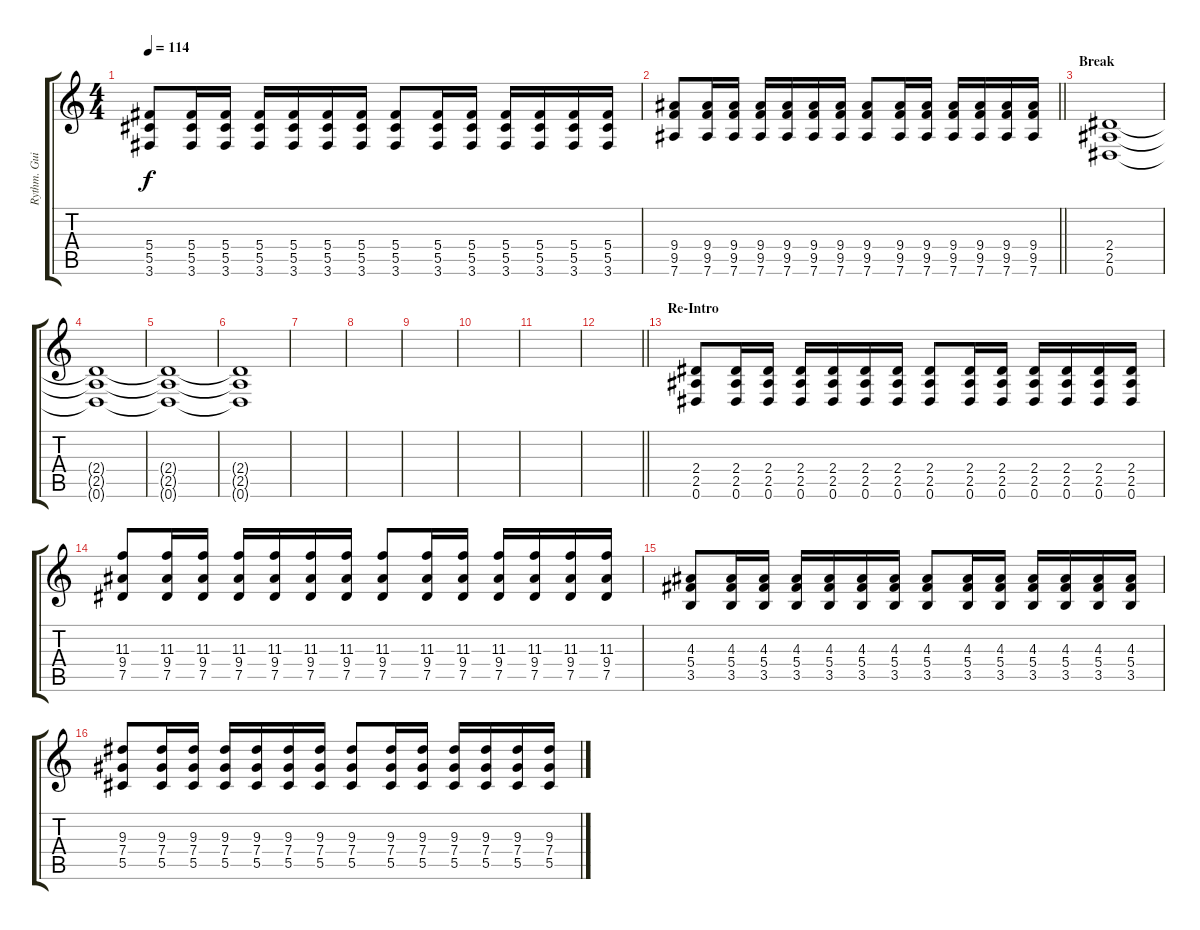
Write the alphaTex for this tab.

\track ("Rythm. Guitar" "Rythm. Gui") {instrument distortionguitar}
\staff {score tabs}
\tuning (Eb4 Bb3 Gb3 Db3 Ab2 Eb2) {hide}
\ts (4 4)
\tempo 114
\clef g2
\ks c
(5.4 5.5 3.6).8{dy f} (5.4 5.5 3.6).16 (5.4 5.5 3.6).16 (5.4 5.5 3.6).16 (5.4 5.5 3.6).16 (5.4 5.5 3.6).16 (5.4 5.5 3.6).16 (5.4 5.5 3.6).8 (5.4 5.5 3.6).16 (5.4 5.5 3.6).16 (5.4 5.5 3.6).16 (5.4 5.5 3.6).16 (5.4 5.5 3.6).16 (5.4 5.5 3.6).16 |
\barLineRight lightlight
(9.4 9.5 7.6).8 (9.4 9.5 7.6).16 (9.4 9.5 7.6).16 (9.4 9.5 7.6).16 (9.4 9.5 7.6).16 (9.4 9.5 7.6).16 (9.4 9.5 7.6).16 (9.4 9.5 7.6).8 (9.4 9.5 7.6).16 (9.4 9.5 7.6).16 (9.4 9.5 7.6).16 (9.4 9.5 7.6).16 (9.4 9.5 7.6).16 (9.4 9.5 7.6).16 |
\section ("" "Break")
(2.4 2.5 0.6).1{volume 0} |
(2.4{t} 2.5{t} 0.6{t}).1 |
(2.4{t} 2.5{t} 0.6{t}).1 |
(2.4{t} 2.5{t} 0.6{t}).1 |
|
|
|
|
|
\barLineRight lightlight
|
\section ("" "Re-Intro")
(2.4 2.5 0.6).8{volume 16} (2.4 2.5 0.6).16 (2.4 2.5 0.6).16 (2.4 2.5 0.6).16 (2.4 2.5 0.6).16 (2.4 2.5 0.6).16 (2.4 2.5 0.6).16 (2.4 2.5 0.6).8 (2.4 2.5 0.6).16 (2.4 2.5 0.6).16 (2.4 2.5 0.6).16 (2.4 2.5 0.6).16 (2.4 2.5 0.6).16 (2.4 2.5 0.6).16 |
(11.3 9.4 7.5).8 (11.3 9.4 7.5).16 (11.3 9.4 7.5).16 (11.3 9.4 7.5).16 (11.3 9.4 7.5).16 (11.3 9.4 7.5).16 (11.3 9.4 7.5).16 (11.3 9.4 7.5).8 (11.3 9.4 7.5).16 (11.3 9.4 7.5).16 (11.3 9.4 7.5).16 (11.3 9.4 7.5).16 (11.3 9.4 7.5).16 (11.3 9.4 7.5).16 |
(4.3 5.4 3.5).8 (4.3 5.4 3.5).16 (4.3 5.4 3.5).16 (4.3 5.4 3.5).16 (4.3 5.4 3.5).16 (4.3 5.4 3.5).16 (4.3 5.4 3.5).16 (4.3 5.4 3.5).8 (4.3 5.4 3.5).16 (4.3 5.4 3.5).16 (4.3 5.4 3.5).16 (4.3 5.4 3.5).16 (4.3 5.4 3.5).16 (4.3 5.4 3.5).16 |
(9.3 7.4 5.5).8 (9.3 7.4 5.5).16 (9.3 7.4 5.5).16 (9.3 7.4 5.5).16 (9.3 7.4 5.5).16 (9.3 7.4 5.5).16 (9.3 7.4 5.5).16 (9.3 7.4 5.5).8 (9.3 7.4 5.5).16 (9.3 7.4 5.5).16 (9.3 7.4 5.5).16 (9.3 7.4 5.5).16 (9.3 7.4 5.5).16 (9.3 7.4 5.5).16
